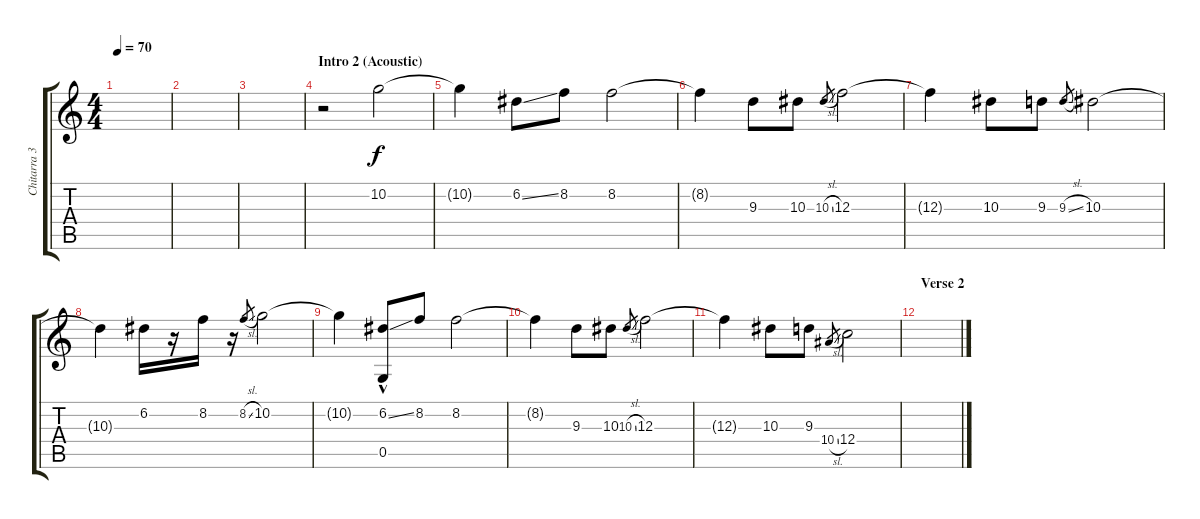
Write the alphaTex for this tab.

\track ("Chitarra 3" "Chitarra 3") {instrument acousticguitarsteel}
\staff {score tabs}
\tuning (D4 A3 F3 C3 G2 D2) {hide}
\ts (4 4)
\tempo 70
\clef g2
\ks c
|
|
|
\section ("" "Intro 2 (Acoustic)")
r.2 10.2.2 |
10.2{t}.4 6.2{ss}.8 8.2.8 8.2.2 |
8.2{t}.4 9.3.8 10.3.8 10.3{sl}.8{gr} 12.3.2 |
12.3{t}.4 10.3.8 9.3.8 9.3{sl}.8{gr} 10.3.2 |
10.3{t}.4 6.2.16 r.16 8.2.16 r.16 8.2{sl}.8{gr} 10.2.2 |
10.2{t}.4 (6.2{ss} 0.5{hac}).8 8.2.8 8.2.2 |
8.2{t}.4 9.3.8 10.3.8 10.3{sl}.8{gr} 12.3.2 |
12.3{t}.4 10.3.8 9.3.8 10.4{sl}.8{gr} 12.4.2 |
\section ("" "Verse 2")
